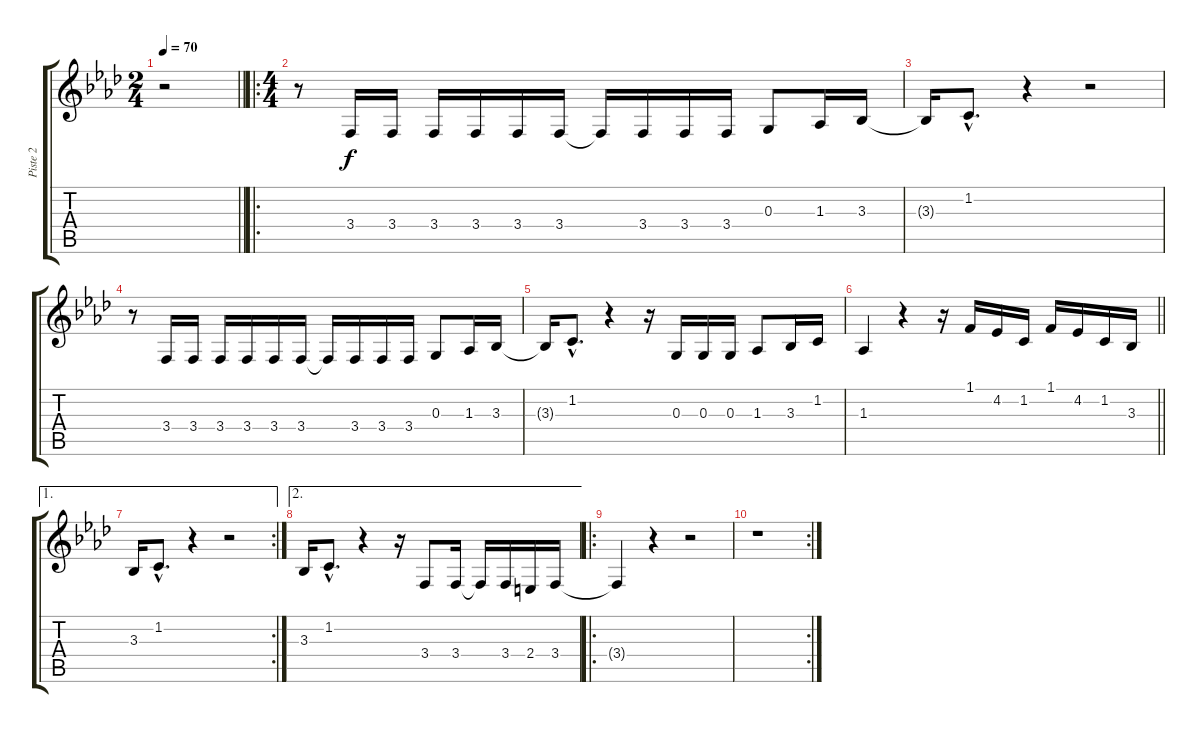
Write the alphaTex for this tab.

\track ("Piste 2" "Piste 2") {instrument stringensemble1}
\staff {score tabs}
\tuning (E4 B3 G3 D3 A2 E2) {hide}
\ts (2 4)
\tempo 70
\clef g2
\barLineRight lightlight
\ks ab
r.2{dy f} |
\ro
\ts (4 4)
r.8 3.4.16 3.4.16 3.4.16 3.4.16 3.4.16 3.4.16 3.4{t}.16 3.4.16 3.4.16 3.4.16 0.3.8 1.3.16 3.3.16 |
3.3{t}.16 1.2{hac}.8{d} r.4 r.2 |
r.8 3.4.16 3.4.16 3.4.16 3.4.16 3.4.16 3.4.16 3.4{t}.16 3.4.16 3.4.16 3.4.16 0.3.8 1.3.16 3.3.16 |
3.3{t}.16 1.2{hac}.8{d} r.4 r.16 0.3.16 0.3.16 0.3.16 1.3.8 3.3.16 1.2.16 |
\barLineRight lightlight
1.3.4 r.4 r.16 1.1.16 4.2.16 1.2.16 1.1.16 4.2.16 1.2.16 3.3.16 |
\ae 1
\rc 2
3.3.16 1.2{hac}.8{d} r.4 r.2 |
\ae 2
3.3.16 1.2{hac}.8{d} r.4 r.16 3.4.8 3.4.16 3.4{t}.16 3.4.16 2.4.16 3.4.16 |
\ro
3.4{t}.4 r.4 r.2 |
\rc 2
r.1
